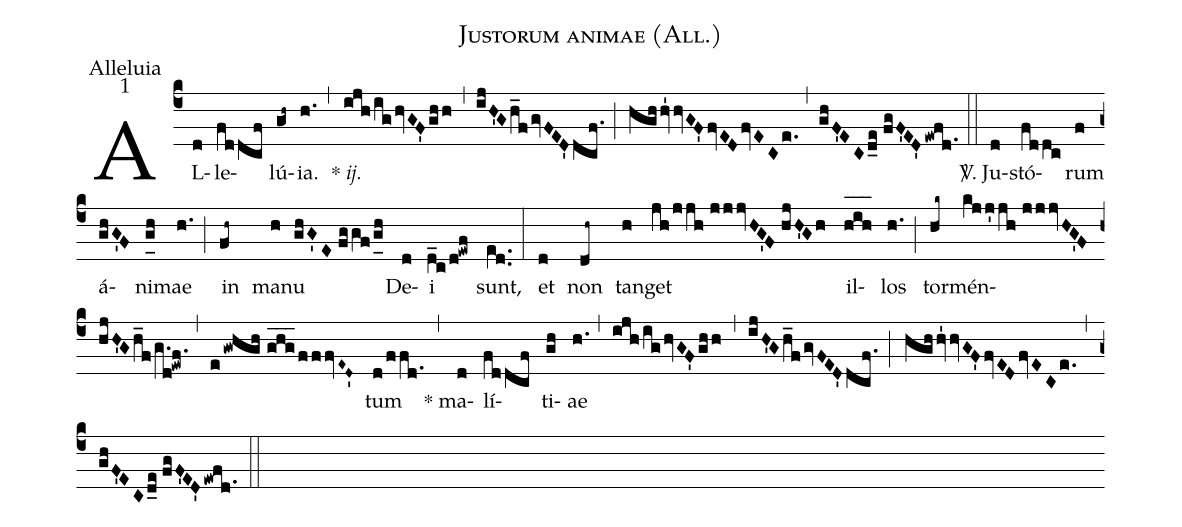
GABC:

name:Justorum animae (All.);
office-part:Alleluia;
mode:1;
%%
(c4) AL(d)le(fddcf)lú(gh~){ia}.(h.) (,) * <i>ij.</i>(ijh/ighvGF'ghh) (,) (ijH'Gh_fgvFED'dcf.) (;) (hghhv'1hvGF'fvEDfvECe.) (,) (ghF'ECd_e//fgF'ED'ewfd.1) (::) <sp>V/</sp>. Ju(d)stó(fddc)rum(f) á(ghG'F)ni(g_[uh:l]h)mae(h.) (;) in(fh~) ma(h)nu(ghG'E//fggf/g_[uh:l]h) De(d)i(d_c/d!ewf) sunt,(e[ll:1]d..) (:) et(d) non(dh~) tan(h)get(jh/jjh//jjjvHG'F//hjH'Gh) il(h_[oh:h]i_[oh:h]h_[oh:h])los(h.) (;) tor(hk~)mén(kjj'jh//jjjvHG'F//hjH'Gh_f/g.d!ewf.)(,)(e/gwhgh//ghg___fffvE~D~')tum(d/ffd.) (,) * ma(d)lí(fddcf)ti(gh)ae(h.) (,) (ijh/ighvGF'ghh) (,) (ijH'Gh_fgvFED'dcf.) (;) (hghhv'1hvGF'fvEDfvECe.) (,) (ghF'ECd_e//fgF'ED'ewfd.1) (::)
